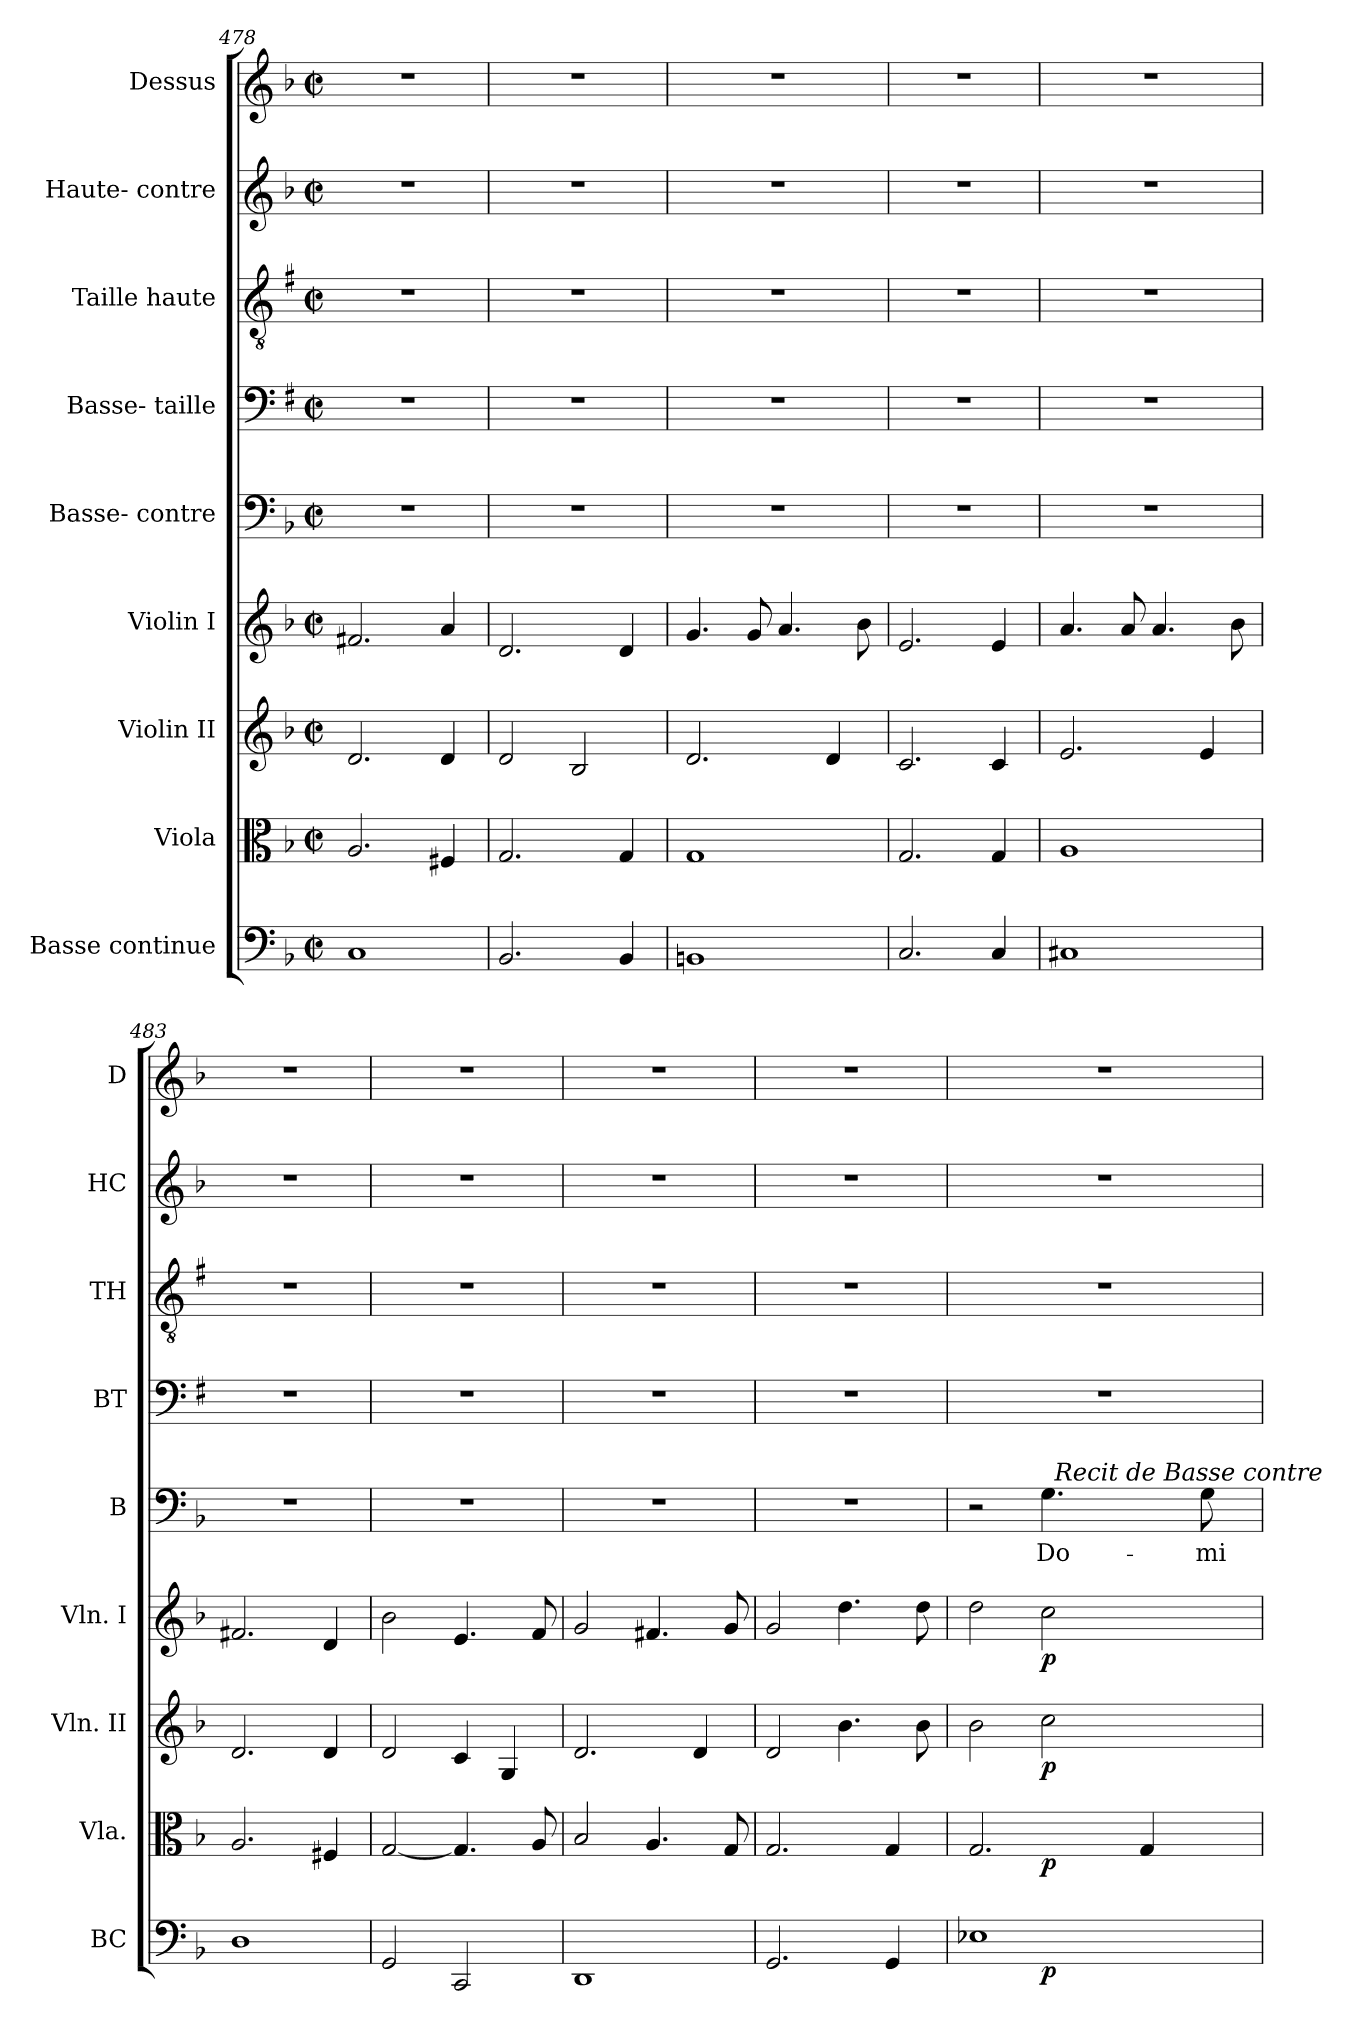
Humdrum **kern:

**kern	**dynam	**kern	**dynam	**kern	**dynam	**kern	**dynam	**kern	**text	**kern	**kern	**kern	**kern
*part9	*part9	*part8	*part8	*part7	*part7	*part6	*part6	*part5	*part5	*part4	*part3	*part2	*part1
*staff9	*staff9	*staff8	*staff8	*staff7	*staff7	*staff6	*staff6	*staff5	*staff5	*staff4	*staff3	*staff2	*staff1
*I"Basse  continue	*	*I"Viola	*	*I"Violin II	*	*I"Violin I	*	*I"Basse- contre	*	*I"Basse- taille	*I"Taille haute	*I"Haute- contre	*I"Dessus
*I'BC	*	*I'Vla.	*	*I'Vln. II	*	*I'Vln. I	*	*I'B	*	*I'BT	*I'TH	*I'HC	*I'D
*clefF4	*	*clefC3	*	*clefG2	*	*clefG2	*	*clefF4	*	*clefF4	*clefGv2	*clefG2	*clefG2
*	*	*	*	*	*	*	*	*	*	*ITrd1c2	*ITrd1c2	*	*
*k[b-]	*	*k[b-]	*	*k[b-]	*	*k[b-]	*	*k[b-]	*	*k[b-]	*k[b-]	*k[b-]	*k[b-]
*F:	*	*F:	*	*F:	*	*F:	*	*F:	*	*F:	*F:	*F:	*F:
*M2/2	*	*M2/2	*	*M2/2	*	*M2/2	*	*M2/2	*	*M2/2	*M2/2	*M2/2	*M2/2
*met(c|)	*	*met(c|)	*	*met(c|)	*	*met(c|)	*	*met(c|)	*	*met(c|)	*met(c|)	*met(c|)	*met(c|)
=478	=478	=478	=478	=478	=478	=478	=478	=478	=478	=478	=478	=478	=478
1C	.	2.A/	.	2.d/	.	2.f#X/	.	1r	.	1r	1r	1r	1r
.	.	4F#X/	.	4d/	.	4a/	.	.	.	.	.	.	.
=479	=479	=479	=479	=479	=479	=479	=479	=479	=479	=479	=479	=479	=479
2.BB-/	.	2.G/	.	2d/	.	2.d/	.	1r	.	1r	1r	1r	1r
.	.	.	.	2B-/	.	.	.	.	.	.	.	.	.
4BB-/	.	4G/	.	.	.	4d/	.	.	.	.	.	.	.
=480	=480	=480	=480	=480	=480	=480	=480	=480	=480	=480	=480	=480	=480
1BBn	.	1G	.	2.d/	.	4.g/	.	1r	.	1r	1r	1r	1r
.	.	.	.	.	.	8g/	.	.	.	.	.	.	.
.	.	.	.	.	.	4.a/	.	.	.	.	.	.	.
.	.	.	.	4d/	.	.	.	.	.	.	.	.	.
.	.	.	.	.	.	8b-\	.	.	.	.	.	.	.
=481	=481	=481	=481	=481	=481	=481	=481	=481	=481	=481	=481	=481	=481
2.C/	.	2.G/	.	2.c/	.	2.e>/	.	1r	.	1r	1r	1r	1r
4C/	.	4G/	.	4c/	.	4e/	.	.	.	.	.	.	.
!!LO:LB:g=z
=482	=482	=482	=482	=482	=482	=482	=482	=482	=482	=482	=482	=482	=482
1C#X	.	1A	.	2.e/	.	4.a/	.	1r	.	1r	1r	1r	1r
.	.	.	.	.	.	8a/	.	.	.	.	.	.	.
.	.	.	.	.	.	4.a/	.	.	.	.	.	.	.
.	.	.	.	4e/	.	.	.	.	.	.	.	.	.
.	.	.	.	.	.	8b-\	.	.	.	.	.	.	.
=483	=483	=483	=483	=483	=483	=483	=483	=483	=483	=483	=483	=483	=483
1D	.	2.A/	.	2.d/	.	2.f#X/	.	1r	.	1r	1r	1r	1r
.	.	4F#X/	.	4d/	.	4d/	.	.	.	.	.	.	.
=484	=484	=484	=484	=484	=484	=484	=484	=484	=484	=484	=484	=484	=484
2GG/	.	[2G/	.	2d/	.	2b-\	.	1r	.	1r	1r	1r	1r
2CC/	.	4.G/]	.	4c/	.	4.e>/	.	.	.	.	.	.	.
.	.	.	.	4G/	.	.	.	.	.	.	.	.	.
.	.	8A/	.	.	.	8f/	.	.	.	.	.	.	.
=485	=485	=485	=485	=485	=485	=485	=485	=485	=485	=485	=485	=485	=485
1DD	.	2B-/	.	2.d/	.	2g/	.	1r	.	1r	1r	1r	1r
.	.	4.A/	.	.	.	4.f#X>/	.	.	.	.	.	.	.
.	.	.	.	4d/	.	.	.	.	.	.	.	.	.
.	.	8G/	.	.	.	8g/	.	.	.	.	.	.	.
=486	=486	=486	=486	=486	=486	=486	=486	=486	=486	=486	=486	=486	=486
2.GG/	.	2.G/	.	2d/	.	2g/	.	1r	.	1r	1r	1r	1r
.	.	.	.	4.b-\	.	4.dd\	.	.	.	.	.	.	.
4GG/	.	4G/	.	.	.	.	.	.	.	.	.	.	.
.	.	.	.	8b-\	.	8dd\	.	.	.	.	.	.	.
=487	=487	=487	=487	=487	=487	=487	=487	=487	=487	=487	=487	=487	=487
*^	*	*^	*	*	*	*	*	*^	*	*	*	*	*
1E-X	2ryy	.	2.G/	2ryy	.	2b-\	.	2dd\	.	2r	2ryy	.	1r	1r	1r	1r
!	!	!LO:DY:b	!	!	!LO:DY:b	!	!LO:DY:b	!	!LO:DY:b	!	!	!LO:LY:b	!	!	!	!
.	2ryy	p	.	2ryy	p	2cc\	p	2cc\	p	4.G\	32ryy	Do-	.	.	.	.
!	!	!	!	!	!	!	!	!	!	!	!LO:TX:a:i:t=Recit de Basse contre	!	!	!	!	!
.	.	.	.	.	.	.	.	.	.	.	4...ryy	.	.	.	.	.
.	.	.	4G/	.	.	.	.	.	.	.	.	.	.	.	.	.
!	!	!	!	!	!	!	!	!	!	!	!	!LO:LY:b	!	!	!	!
.	.	.	.	.	.	.	.	.	.	8G\	.	-mi-	.	.	.	.
*v	*v	*	*	*	*	*	*	*	*	*v	*v	*	*	*	*	*
*	*	*v	*v	*	*	*	*	*	*	*	*	*	*	*
=	=	=	=	=	=	=	=	=	=	=	=	=	=
*-	*-	*-	*-	*-	*-	*-	*-	*-	*-	*-	*-	*-	*-
